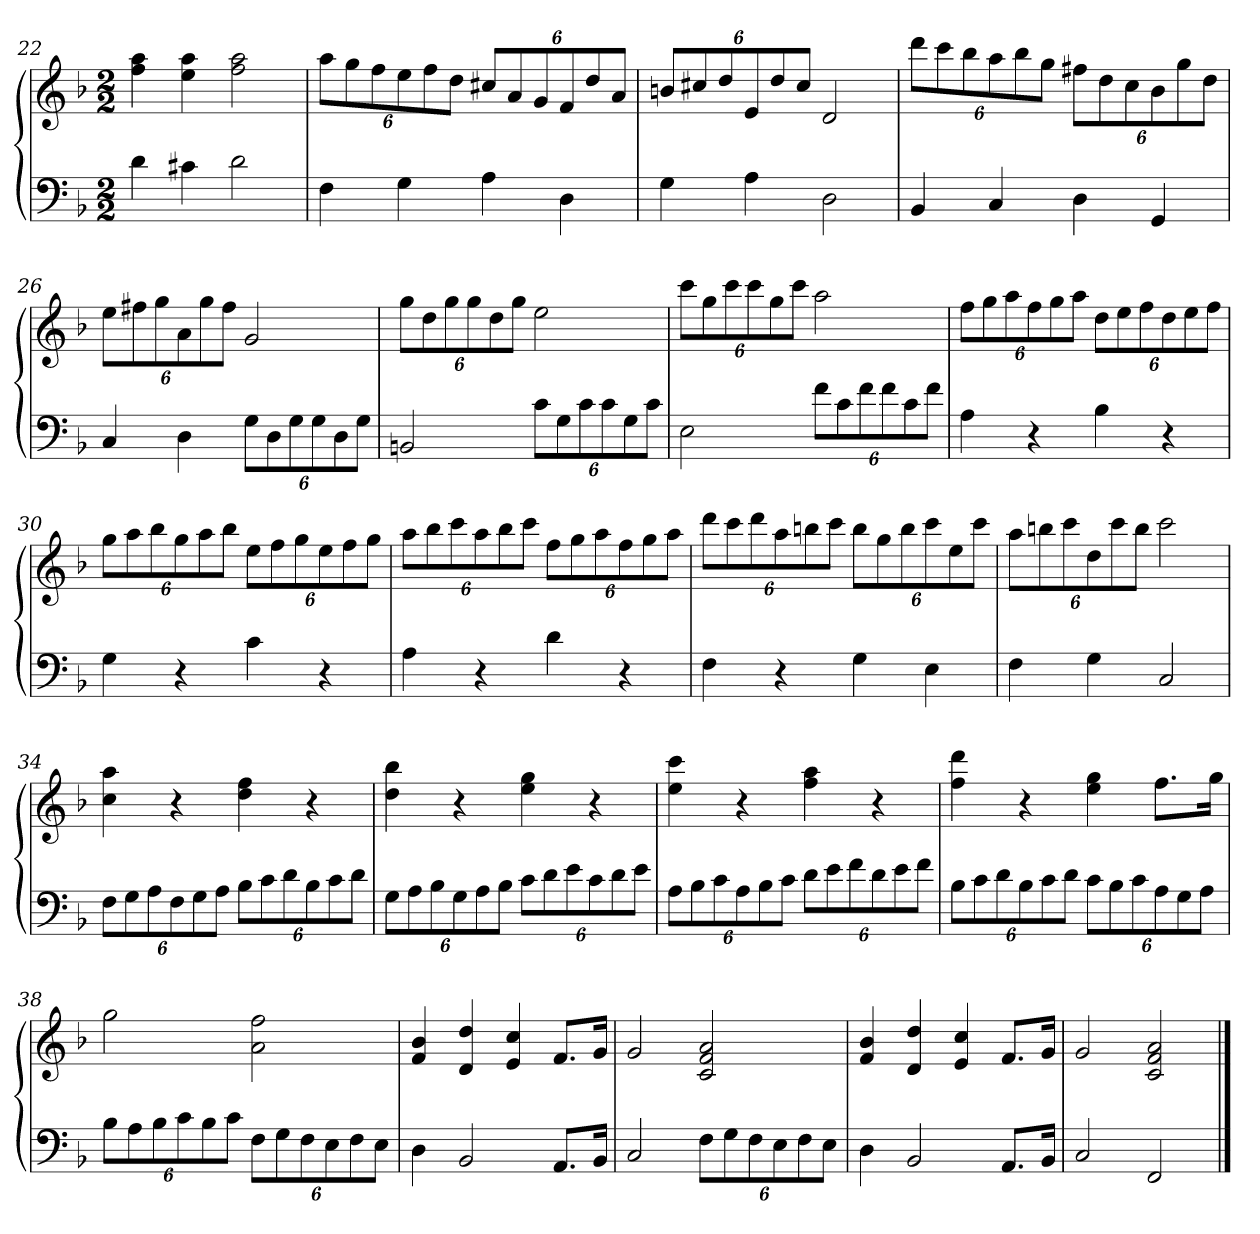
**kern	**kern
*part1	*part1
*staff2	*staff1
*k[b-]	*k[b-]
*F:	*F:
*M2/2	*M2/2
=22	=22
4d	4ff 4aa
4c#X	4ee 4aa
2d	2ff 2aa
=23	=23
4F	12aaL
.	12gg
.	12ff
4G	12ee
.	12ff
.	12ddJ
4A	12cc#XL
.	12a
.	12g
4D	12f
.	12dd
.	12aJ
=24	=24
4G	12bnL
.	12cc#X
.	12dd
4A	12e
.	12dd
.	12cc#J
2D	2d
=25	=25
4BB-	12dddL
.	12ccc
.	12bb-
4C	12aa
.	12bb-
.	12ggJ
4D	12ff#XL
.	12dd
.	12cc
4GG	12b-
.	12gg
.	12ddJ
=26	=26
4C	12eeL
.	12ff#X
.	12gg
4D	12a
.	12gg
.	12ff#J
12GL	2g
12D	.
12G	.
12G	.
12D	.
12GJ	.
=27	=27
2BBn	12ggL
.	12dd
.	12gg
.	12gg
.	12dd
.	12ggJ
12cL	2ee
12G	.
12c	.
12c	.
12G	.
12cJ	.
=28	=28
2E	12cccL
.	12gg
.	12ccc
.	12ccc
.	12gg
.	12cccJ
12fL	2aa
12c	.
12f	.
12f	.
12c	.
12fJ	.
=29	=29
4A	12ffL
.	12gg
.	12aa
4r	12ff
.	12gg
.	12aaJ
4B-	12ddL
.	12ee
.	12ff
4r	12dd
.	12ee
.	12ffJ
=30	=30
4G	12ggL
.	12aa
.	12bb-
4r	12gg
.	12aa
.	12bb-J
4c	12eeL
.	12ff
.	12gg
4r	12ee
.	12ff
.	12ggJ
=31	=31
4A	12aaL
.	12bb-
.	12ccc
4r	12aa
.	12bb-
.	12cccJ
4d	12ffL
.	12gg
.	12aa
4r	12ff
.	12gg
.	12aaJ
=32	=32
4F	12dddL
.	12ccc
.	12ddd
4r	12aa
.	12bbn
.	12cccJ
4G	12bbL
.	12gg
.	12bb
4E	12ccc
.	12ee
.	12cccJ
=33	=33
4F	12aaL
.	12bbn
.	12ccc
4G	12dd
.	12ccc
.	12bbJ
2C	2ccc
=34	=34
12FL	4cc 4aa
12G	.
12A	.
12F	4r
12G	.
12AJ	.
12B-L	4dd 4ff
12c	.
12d	.
12B-	4r
12c	.
12dJ	.
=35	=35
12GL	4dd 4bb-
12A	.
12B-	.
12G	4r
12A	.
12B-J	.
12cL	4ee 4gg
12d	.
12e	.
12c	4r
12d	.
12eJ	.
=36	=36
12AL	4ee 4ccc
12B-	.
12c	.
12A	4r
12B-	.
12cJ	.
12dL	4ff 4aa
12e	.
12f	.
12d	4r
12e	.
12fJ	.
=37	=37
12B-L	4ff 4ddd
12c	.
12d	.
12B-	4r
12c	.
12dJ	.
12cL	4ee 4gg
12B-	.
12c	.
12A	8.ffL
12G	.
12AJ	.
.	16ggJk
=38	=38
12B-L	2gg
12A	.
12B-	.
12c	.
12B-	.
12cJ	.
12FL	2a 2ff
12G	.
12F	.
12E	.
12F	.
12EJ	.
=39	=39
4D	4f 4b-
2BB-	4d 4dd
.	4e 4cc
8.AAL	8.fL
16BB-Jk	16gJk
=40	=40
2C	2g
12FL	2c 2f 2a
12G	.
12F	.
12E	.
12F	.
12EJ	.
=41	=41
4D	4f 4b-
2BB-	4d 4dd
.	4e 4cc
8.AAL	8.fL
16BB-Jk	16gJk
=42	=42
2C	2g
2FF	2c 2f 2a
==	==
*-	*-
